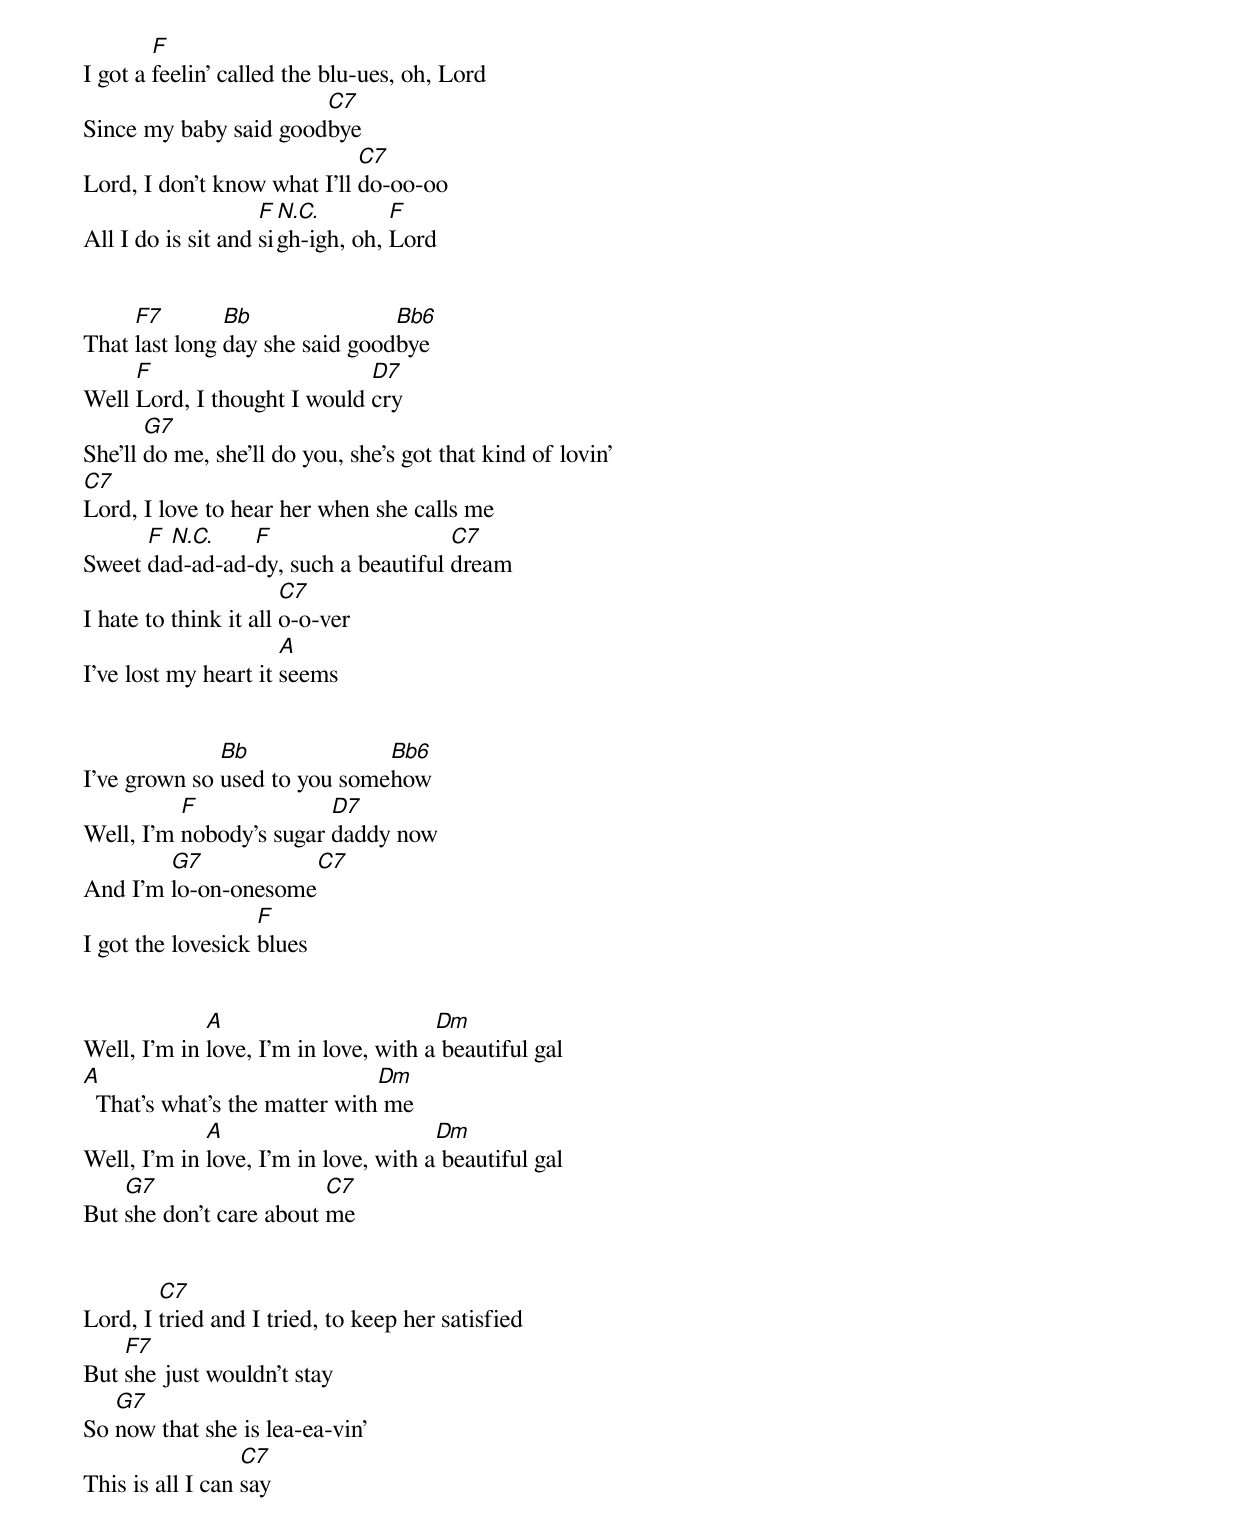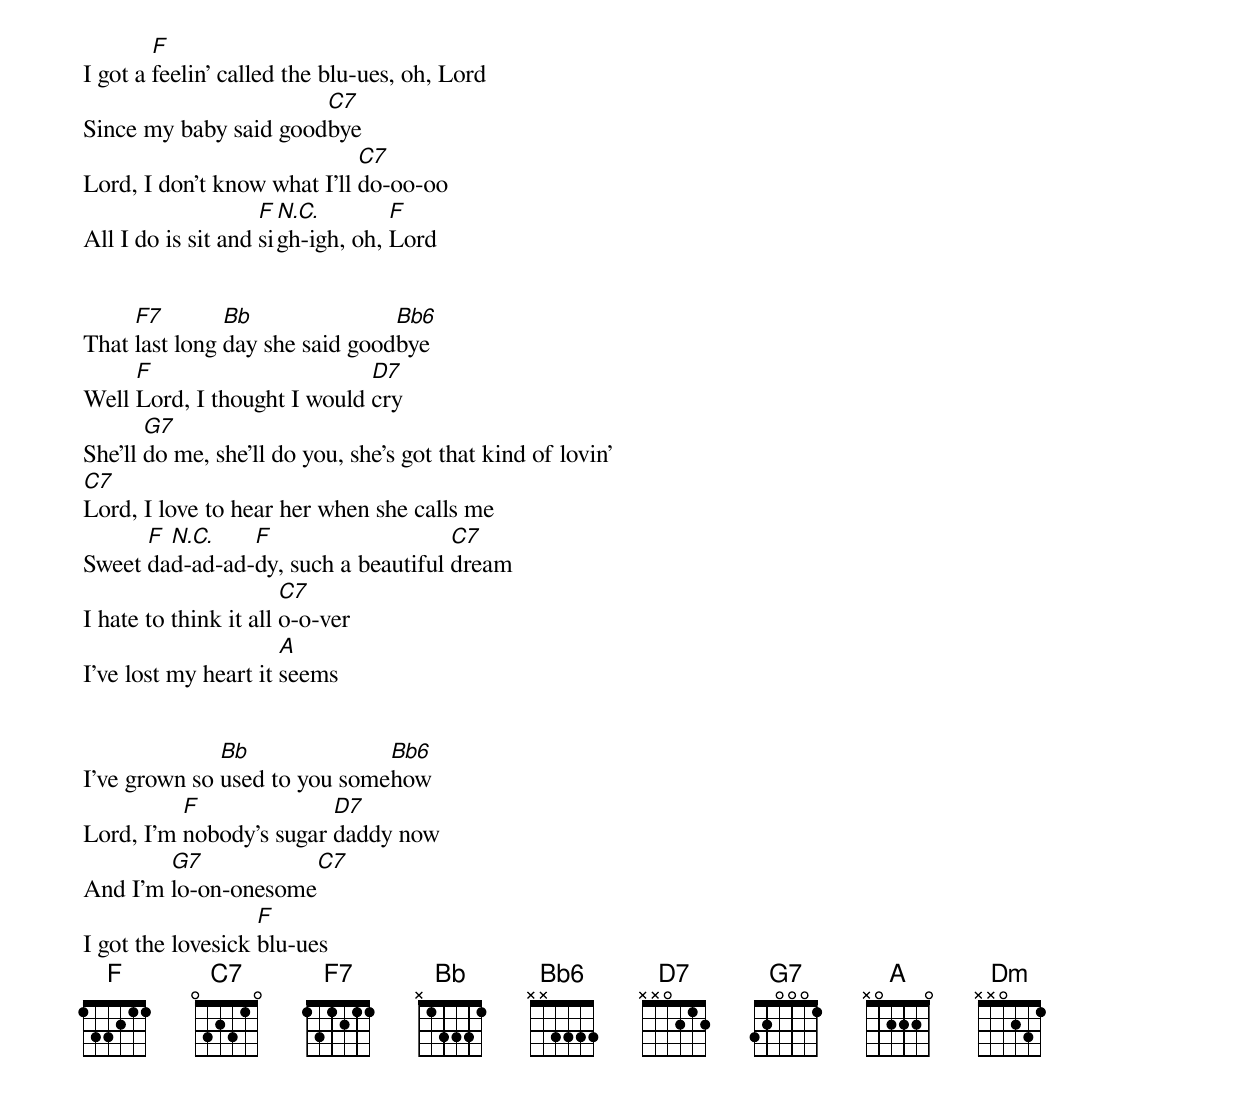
https://tabs.ultimate-guitar.com/tab/print?app_utm_campaign=Export2pdfDownload&flats=0&font_size=0&id=732468&is_ukulele=0&simplified=0&transpose=0

        F
I got a feelin' called the blu-ues, oh, Lord
                       C7
Since my baby said goodbye
                             C7
Lord, I don't know what I'll do-oo-oo
                    F N.C.        F
All I do is sit and sigh-igh, oh, Lord


     F7        Bb               Bb6
That last long day she said goodbye
     F                       D7
Well Lord, I thought I would cry
       G7
She'll do me, she'll do you, she's got that kind of lovin'
C7
Lord, I love to hear her when she calls me
      F N.C.    F                    C7
Sweet dad-ad-ad-dy, such a beautiful dream
                       C7
I hate to think it all o-o-ver
                      A
I've lost my heart it seems


              Bb              Bb6
I've grown so used to you somehow
          F              D7
Well, I'm nobody's sugar daddy now
        G7             C7
And I'm lo-on-onesome
                   F
I got the lovesick blues


             A                        Dm
Well, I'm in love, I'm in love, with a beautiful gal
A                              Dm
  That's what's the matter with me
             A                        Dm
Well, I'm in love, I'm in love, with a beautiful gal
    G7                   C7
But she don't care about me


        C7
Lord, I tried and I tried, to keep her satisfied
    F7
But she just wouldn't stay
   G7
So now that she is lea-ea-vin'
                  C7
This is all I can say


        F
I got a feelin' called the blu-ues, oh, Lord
                       C7
Since my baby said goodbye
                             C7
Lord, I don't know what I'll do-oo-oo
                    F N.C.        F
All I do is sit and sigh-igh, oh, Lord


     F7        Bb               Bb6
That last long day she said goodbye
     F                       D7
Well Lord, I thought I would cry
       G7
She'll do me, she'll do you, she's got that kind of lovin'
C7
Lord, I love to hear her when she calls me
      F N.C.    F                    C7
Sweet dad-ad-ad-dy, such a beautiful dream
                       C7
I hate to think it all o-o-ver
                      A
I've lost my heart it seems


              Bb              Bb6
I've grown so used to you somehow
          F              D7
Lord, I'm nobody's sugar daddy now
        G7             C7
And I'm lo-on-onesome
                   F
I got the lovesick blu-ues
